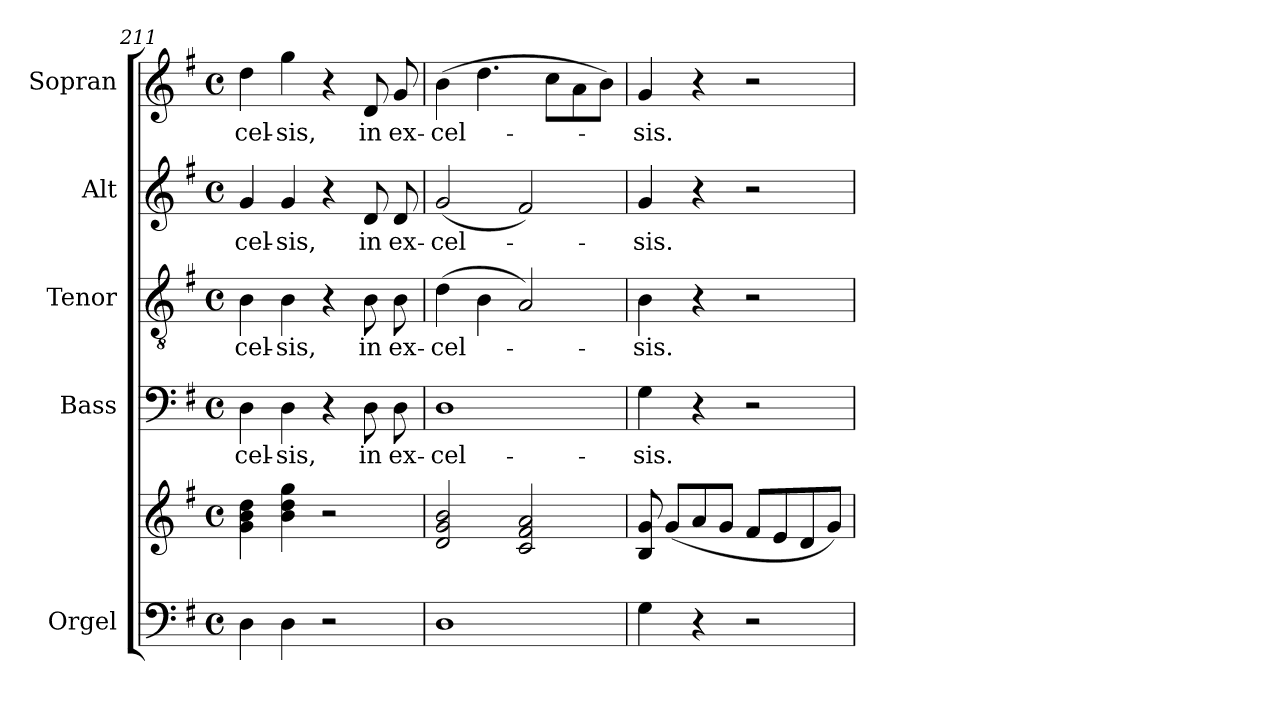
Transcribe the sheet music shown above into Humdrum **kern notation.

**kern	**kern	**kern	**text	**kern	**text	**kern	**text	**kern	**text
*part5	*part5	*part4	*part4	*part3	*part3	*part2	*part2	*part1	*part1
*staff6	*staff5	*staff4	*staff4	*staff3	*staff3	*staff2	*staff2	*staff1	*staff1
*I"Orgel	*	*I"Bass	*	*I"Tenor	*	*I"Alt	*	*I"Sopran	*
*I'Org.	*	*I'B.	*	*I'T.	*	*I'A.	*	*I'S.	*
!!LO:PB:g=z
*clefF4	*clefG2	*clefF4	*	*clefGv2	*	*clefG2	*	*clefG2	*
*k[f#]	*k[f#]	*k[f#]	*	*k[f#]	*	*k[f#]	*	*k[f#]	*
*G:	*G:	*G:	*	*G:	*	*G:	*	*G:	*
*M4/4	*M4/4	*M4/4	*	*M4/4	*	*M4/4	*	*M4/4	*
*met(c)	*met(c)	*met(c)	*	*met(c)	*	*met(c)	*	*met(c)	*
=211	=211	=211	=211	=211	=211	=211	=211	=211	=211
!	!	!	!LO:LY:b	!	!LO:LY:b	!	!LO:LY:b	!	!LO:LY:b
4D\	4g\ 4b\ 4dd\	4D\	-cel-	4B\	-cel-	4g/	-cel-	4dd\	-cel-
!	!	!	!LO:LY:b	!	!LO:LY:b	!	!LO:LY:b	!	!LO:LY:b
4D\	4b\ 4dd\ 4gg\	4D\	-sis,	4B\	-sis,	4g/	-sis,	4gg\	-sis,
2r	2r	4r	.	4r	.	4r	.	4r	.
!	!	!	!LO:LY:b	!	!LO:LY:b	!	!LO:LY:b	!	!LO:LY:b
.	.	8D\	in	8B\	in	8d/	in	8d/	in
!	!	!	!LO:LY:b	!	!LO:LY:b	!	!LO:LY:b	!	!LO:LY:b
.	.	8D\	ex-	8B\	ex-	8d/	ex-	8g/	ex-
=212	=212	=212	=212	=212	=212	=212	=212	=212	=212
!	!	!	!LO:LY:b	!	!LO:LY:b	!	!LO:LY:b	!	!LO:LY:b
1D	2d/ 2g/ 2b/	1D	-cel-	(>4d\	-cel-	(<2g/	-cel-	(>4b\	-cel-
.	.	.	.	4B\	.	.	.	4.dd\	.
.	2c/ 2f#/ 2a/	.	.	2A/)	.	2f#/)	.	.	.
.	.	.	.	.	.	.	.	8cc\L	.
.	.	.	.	.	.	.	.	8a\	.
.	.	.	.	.	.	.	.	8b\J)	.
=213	=213	=213	=213	=213	=213	=213	=213	=213	=213
!	!	!	!LO:LY:b	!	!LO:LY:b	!	!LO:LY:b	!	!LO:LY:b
4G\	8B/ 8g/	4G\	-sis.	4B\	-sis.	4g/	-sis.	4g/	-sis.
.	(<8g/L	.	.	.	.	.	.	.	.
4r	8a/	4r	.	4r	.	4r	.	4r	.
.	8g/J	.	.	.	.	.	.	.	.
2r	8f#/L	2r	.	2r	.	2r	.	2r	.
.	8e/	.	.	.	.	.	.	.	.
.	8d/	.	.	.	.	.	.	.	.
.	8g/J)	.	.	.	.	.	.	.	.
=	=	=	=	=	=	=	=	=	=
*-	*-	*-	*-	*-	*-	*-	*-	*-	*-
